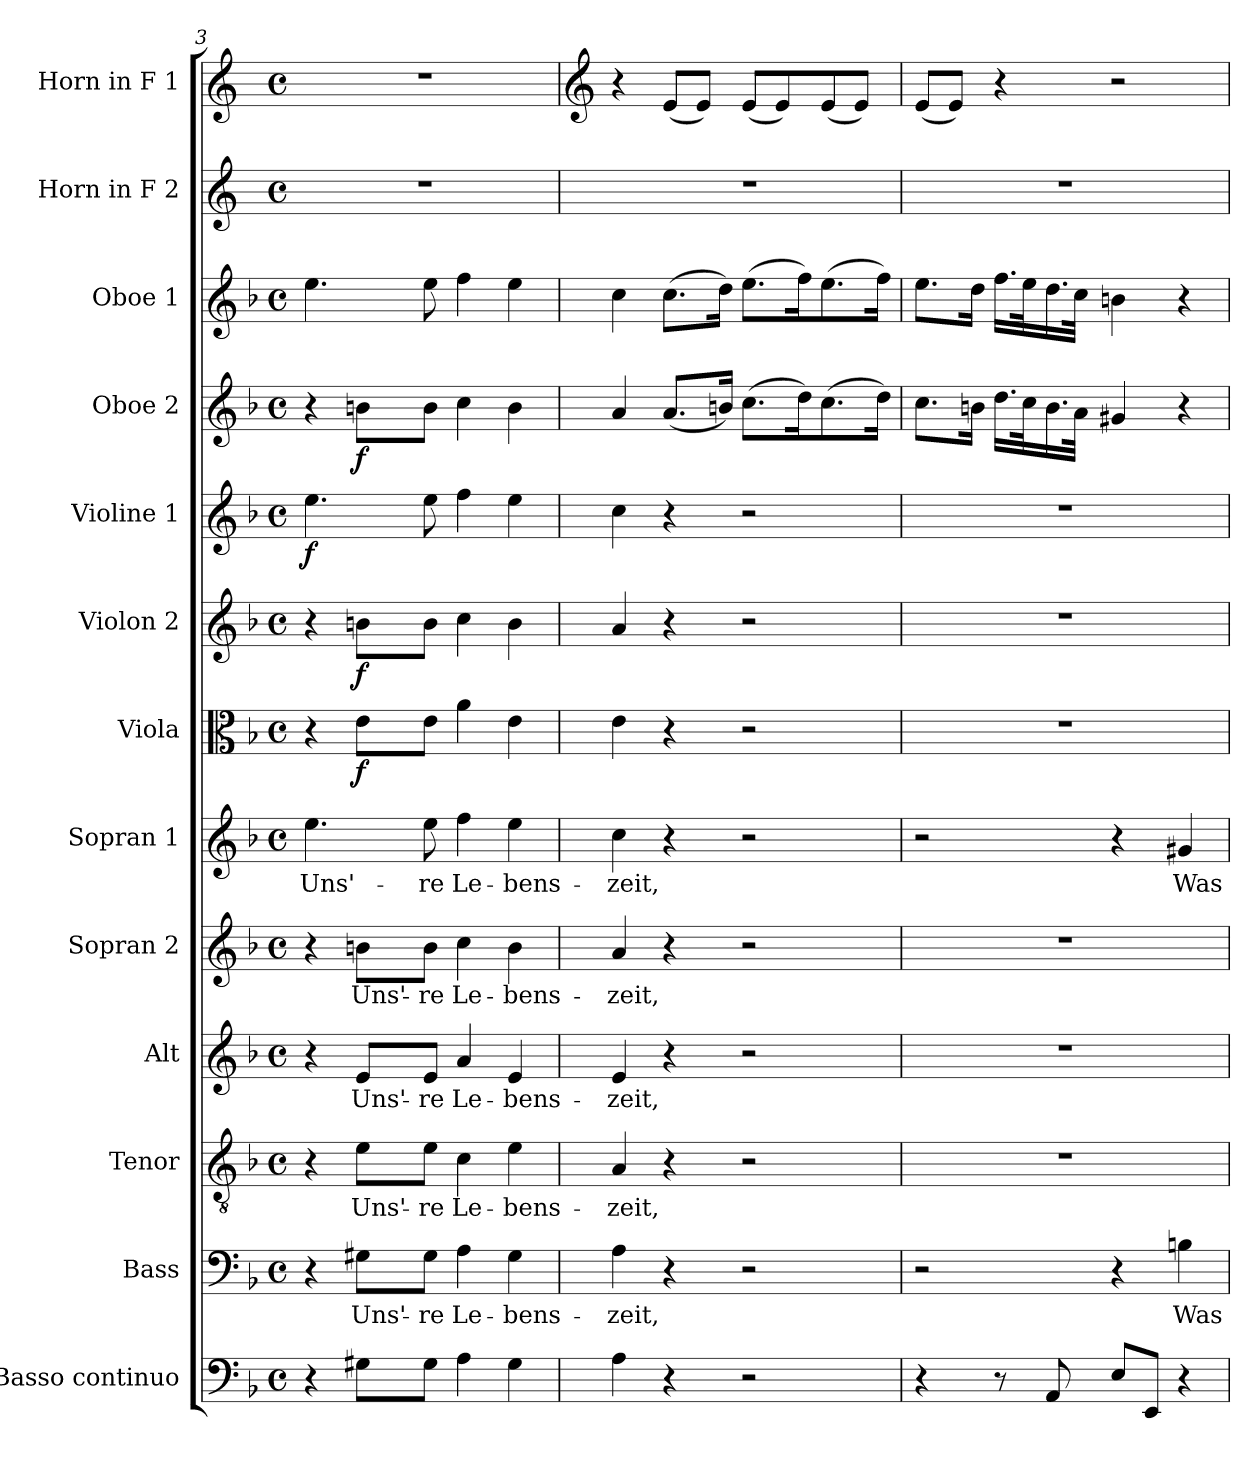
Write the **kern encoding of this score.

**kern	**kern	**text	**kern	**text	**kern	**text	**kern	**text	**kern	**text	**kern	**dynam	**kern	**dynam	**kern	**dynam	**kern	**dynam	**kern	**dynam	**kern	**kern
*part13	*part12	*part12	*part11	*part11	*part10	*part10	*part9	*part9	*part8	*part8	*part7	*part7	*part6	*part6	*part5	*part5	*part4	*part4	*part3	*part3	*part2	*part1
*staff13	*staff12	*staff12	*staff11	*staff11	*staff10	*staff10	*staff9	*staff9	*staff8	*staff8	*staff7	*staff7	*staff6	*staff6	*staff5	*staff5	*staff4	*staff4	*staff3	*staff3	*staff2	*staff1
*I"Basso continuo	*I"Bass	*	*I"Tenor	*	*I"Alt	*	*I"Sopran 2	*	*I"Sopran 1	*	*I"Viola	*	*I"Violon 2	*	*I"Violine 1	*	*I"Oboe 2	*	*I"Oboe 1	*	*I"Horn in F 2	*I"Horn in F 1
*I'BC	*I'B	*	*I'T	*	*I'A	*	*I'S 2	*	*I'S 1	*	*I'Vla	*	*I'Vln 2	*	*I'Vln 1	*	*I'Ob 2	*	*I'Ob 1	*	*I'Horn 2	*I'Horn 1
*clefF4	*clefF4	*	*clefGv2	*	*clefG2	*	*clefG2	*	*clefG2	*	*clefC3	*	*clefG2	*	*clefG2	*	*clefG2	*	*clefG2	*	*clefG2	*clefG2
*ITrd7c12	*	*	*	*	*	*	*	*	*	*	*	*	*	*	*	*	*	*	*	*	*ITrd4c7	*ITrd4c7
*k[b-]	*k[b-]	*	*k[b-]	*	*k[b-]	*	*k[b-]	*	*k[b-]	*	*k[b-]	*	*k[b-]	*	*k[b-]	*	*k[b-]	*	*k[b-]	*	*k[b-]	*k[b-]
*M4/4	*M4/4	*	*M4/4	*	*M4/4	*	*M4/4	*	*M4/4	*	*M4/4	*	*M4/4	*	*M4/4	*	*M4/4	*	*M4/4	*	*M4/4	*M4/4
*met(c)	*met(c)	*	*met(c)	*	*met(c)	*	*met(c)	*	*met(c)	*	*met(c)	*	*met(c)	*	*met(c)	*	*met(c)	*	*met(c)	*	*met(c)	*met(c)
=3	=3	=3	=3	=3	=3	=3	=3	=3	=3	=3	=3	=3	=3	=3	=3	=3	=3	=3	=3	=3	=3	=3
!	!	!	!	!	!	!	!	!	!	!LO:LY:b	!	!	!	!	!	!LO:DY:b	!	!	!	!LO:DY:b	!	!
4r	4r	.	4r	.	4r	.	4r	.	4.ee\	Uns'-	4r	.	4r	.	4.ee\	f	4r	.	4.ee\	other-dynamics	1r	1r
!	!	!LO:LY:b	!	!LO:LY:b	!	!LO:LY:b	!	!LO:LY:b	!	!	!	!LO:DY:b	!	!LO:DY:b	!	!	!	!LO:DY:b	!	!	!	!
8GG#X\L	8G#i\L	Uns'-	8e\L	Uns'-	8e/L	Uns'-	8bn\L	Uns'-	.	.	8e\L	f	8bn\L	f	.	.	8bn\L	f	.	.	.	.
!	!	!LO:LY:b	!	!LO:LY:b	!	!LO:LY:b	!	!LO:LY:b	!	!LO:LY:b	!	!	!	!	!	!	!	!	!	!	!	!
8GG#\J	8G#\J	-re	8e\J	-re	8e/J	-re	8b\J	-re	8ee\	-re	8e\J	.	8b\J	.	8ee\	.	8b\J	.	8ee\	.	.	.
!	!	!LO:LY:b	!	!LO:LY:b	!	!LO:LY:b	!	!LO:LY:b	!	!LO:LY:b	!	!	!	!	!	!	!	!	!	!	!	!
4AA\	4A\	Le-	4c\	Le-	4a/	Le-	4cc\	Le-	4ff\	Le-	4a\	.	4cc\	.	4ff\	.	4cc\	.	4ff\	.	.	.
!	!	!LO:LY:b	!	!LO:LY:b	!	!LO:LY:b	!	!LO:LY:b	!	!LO:LY:b	!	!	!	!	!	!	!	!	!	!	!	!
4GG#\	4G#\	-bens-	4e\	-bens-	4e/	-bens-	4b\	-bens-	4ee\	-bens-	4e\	.	4b\	.	4ee\	.	4b\	.	4ee\	.	.	.
=4	=4	=4	=4	=4	=4	=4	=4	=4	=4	=4	=4	=4	=4	=4	=4	=4	=4	=4	=4	=4	=4	=4
*	*	*	*	*	*	*	*	*	*	*	*	*	*	*	*	*	*	*	*	*	*	*clefG2
!	!	!LO:LY:b	!	!LO:LY:b	!	!LO:LY:b	!	!LO:LY:b	!	!LO:LY:b	!	!	!	!	!	!	!	!	!	!	!	!
4AA\	4A\	-zeit,	4A/	-zeit,	4e/	-zeit,	4a/	-zeit,	4cc\	-zeit,	4e\	.	4a/	.	4cc\	.	4a/	.	4cc\	.	1r	4r
4r	4r	.	4r	.	4r	.	4r	.	4r	.	4r	.	4r	.	4r	.	(<8.a/L	.	(>8.cc\L	.	.	(<8A/L
.	.	.	.	.	.	.	.	.	.	.	.	.	.	.	.	.	.	.	.	.	.	8A/J)
.	.	.	.	.	.	.	.	.	.	.	.	.	.	.	.	.	16bn/Jk)	.	16dd\Jk)	.	.	.
2r	2r	.	2r	.	2r	.	2r	.	2r	.	2r	.	2r	.	2r	.	(>8.cc\L	.	(>8.ee\L	.	.	(<8A/L
.	.	.	.	.	.	.	.	.	.	.	.	.	.	.	.	.	.	.	.	.	.	8A/)
.	.	.	.	.	.	.	.	.	.	.	.	.	.	.	.	.	16dd\K)	.	16ff\K)	.	.	.
.	.	.	.	.	.	.	.	.	.	.	.	.	.	.	.	.	(>8.cc\	.	(>8.ee\	.	.	(<8A/
.	.	.	.	.	.	.	.	.	.	.	.	.	.	.	.	.	.	.	.	.	.	8A/J)
.	.	.	.	.	.	.	.	.	.	.	.	.	.	.	.	.	16dd\Jk)	.	16ff\Jk)	.	.	.
=5	=5	=5	=5	=5	=5	=5	=5	=5	=5	=5	=5	=5	=5	=5	=5	=5	=5	=5	=5	=5	=5	=5
4r	2r	.	1r	.	1r	.	1r	.	2r	.	1r	.	1r	.	1r	.	8.cc\L	.	8.ee\L	.	1r	(<8A/L
.	.	.	.	.	.	.	.	.	.	.	.	.	.	.	.	.	.	.	.	.	.	8A/J)
.	.	.	.	.	.	.	.	.	.	.	.	.	.	.	.	.	16bn\Jk	.	16dd\Jk	.	.	.
8r	.	.	.	.	.	.	.	.	.	.	.	.	.	.	.	.	16.dd\LL	.	16.ff\LL	.	.	4r
.	.	.	.	.	.	.	.	.	.	.	.	.	.	.	.	.	32cc\K	.	32ee\K	.	.	.
8AAA/	.	.	.	.	.	.	.	.	.	.	.	.	.	.	.	.	16.b\	.	16.dd\	.	.	.
.	.	.	.	.	.	.	.	.	.	.	.	.	.	.	.	.	32a\JJk	.	32cc\JJk	.	.	.
8EE/L	4r	.	.	.	.	.	.	.	4r	.	.	.	.	.	.	.	4g#X/	.	4bn\	.	.	2r
8EEE/J	.	.	.	.	.	.	.	.	.	.	.	.	.	.	.	.	.	.	.	.	.	.
!	!	!LO:LY:b	!	!	!	!	!	!	!	!LO:LY:b	!	!	!	!	!	!	!	!	!	!	!	!
4r	4Bn\	Was	.	.	.	.	.	.	4g#X/	Was	.	.	.	.	.	.	4r	.	4r	.	.	.
=	=	=	=	=	=	=	=	=	=	=	=	=	=	=	=	=	=	=	=	=	=	=
*-	*-	*-	*-	*-	*-	*-	*-	*-	*-	*-	*-	*-	*-	*-	*-	*-	*-	*-	*-	*-	*-	*-
